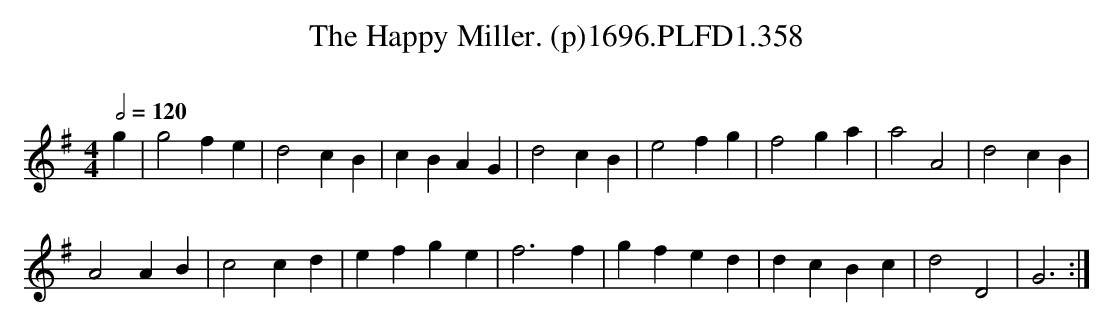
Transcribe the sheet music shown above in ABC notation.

X:1
T:Happy Miller. (p)1696.PLFD1.358, The
M:4/4
L:1/4
Q:1/2=120
O:
K:G
g|g2fe|d2cB|cBAG|d2cB|e2fg|f2ga|a2A2|d2cB|
A2AB|c2cd|efge|f3f|gfed|dcBc|d2D2|G3:|
